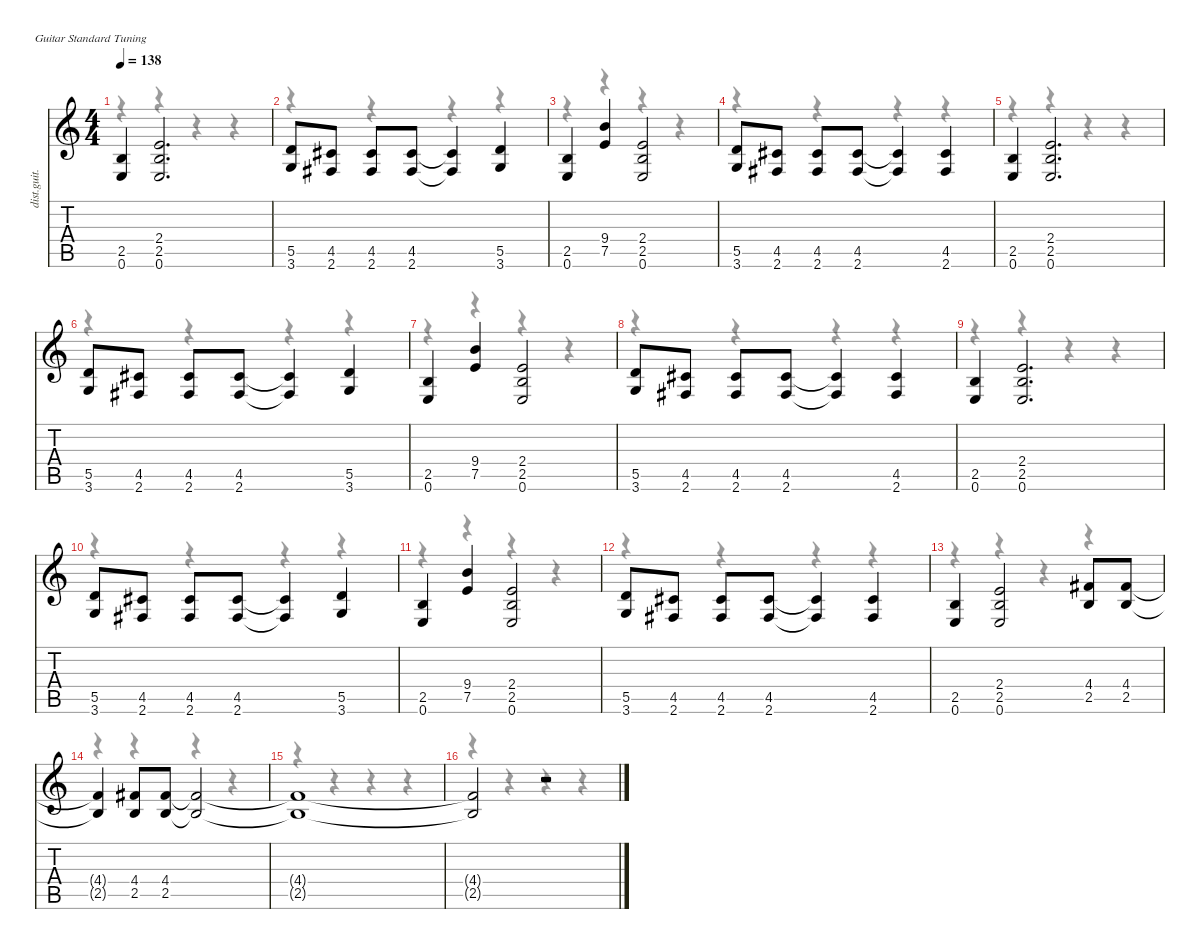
\defaultSystemsLayout 4
\hideDynamics
\bracketExtendMode nobrackets
\track ("James Hetfield ( Rhythm )" "dist.guit.") {instrument distortionguitar}
\staff {score tabs}
\tuning (E4 B3 G3 D3 A2 E2)
\voice
\ts (4 4)
\tempo 138
\clef g2
\ks c
(2.5 0.6).4{dy f} (2.4 2.5 0.6).2{d} |
(5.5 3.6).8 (4.5{acc #} 2.6{acc #}).8 (4.5{acc #} 2.6{acc #}).8 (4.5{acc #} 2.6{acc #}).8 (4.5{t acc #} 2.6{t acc #}).4 (5.5 3.6).4 |
(2.5 0.6).4 (9.4 7.5).4 (2.4 2.5 0.6).2 |
(5.5 3.6).8 (4.5{acc #} 2.6{acc #}).8 (4.5{acc #} 2.6{acc #}).8 (4.5{acc #} 2.6{acc #}).8 (4.5{t acc #} 2.6{t acc #}).4 (4.5{acc #} 2.6{acc #}).4 |
(2.5 0.6).4 (2.4 2.5 0.6).2{d} |
(5.5 3.6).8 (4.5{acc #} 2.6{acc #}).8 (4.5{acc #} 2.6{acc #}).8 (4.5{acc #} 2.6{acc #}).8 (4.5{t acc #} 2.6{t acc #}).4 (5.5 3.6).4 |
(2.5 0.6).4 (9.4 7.5).4 (2.4 2.5 0.6).2 |
(5.5 3.6).8 (4.5{acc #} 2.6{acc #}).8 (4.5{acc #} 2.6{acc #}).8 (4.5{acc #} 2.6{acc #}).8 (4.5{t acc #} 2.6{t acc #}).4 (4.5{acc #} 2.6{acc #}).4 |
(2.5 0.6).4 (2.4 2.5 0.6).2{d} |
(5.5 3.6).8 (4.5{acc #} 2.6{acc #}).8 (4.5{acc #} 2.6{acc #}).8 (4.5{acc #} 2.6{acc #}).8 (4.5{t acc #} 2.6{t acc #}).4 (5.5 3.6).4 |
(2.5 0.6).4 (9.4 7.5).4 (2.4 2.5 0.6).2 |
(5.5 3.6).8 (4.5{acc #} 2.6{acc #}).8 (4.5{acc #} 2.6{acc #}).8 (4.5{acc #} 2.6{acc #}).8 (4.5{t acc #} 2.6{t acc #}).4 (4.5{acc #} 2.6{acc #}).4 |
(2.5 0.6).4 (2.4 2.5 0.6).2 (4.4{acc #} 2.5).8 (4.4{acc #} 2.5).8 |
(4.4{t acc #} 2.5{t}).4 (4.4{acc #} 2.5).8 (4.4{acc #} 2.5).8 (4.4{t acc #} 2.5{t}).2 |
(4.4{t acc #} 2.5{t}).1 |
(4.4{t acc #} 2.5{t}).2 r.2
\voice
\clef g2
\ottava regular
\simile none
\ks c
r.4{dy mf} r.4 r.4 r.4 |
r.4 r.4 r.4 r.4 |
r.4 r.4 r.4 r.4 |
r.4 r.4 r.4 r.4 |
r.4 r.4 r.4 r.4 |
r.4 r.4 r.4 r.4 |
r.4 r.4 r.4 r.4 |
r.4 r.4 r.4 r.4 |
r.4 r.4 r.4 r.4 |
r.4 r.4 r.4 r.4 |
r.4 r.4 r.4 r.4 |
r.4 r.4 r.4 r.4 |
r.4 r.4 r.4 r.4 |
r.4 r.4 r.4 r.4 |
r.4 r.4 r.4 r.4 |
r.4 r.4 r.4 r.4
